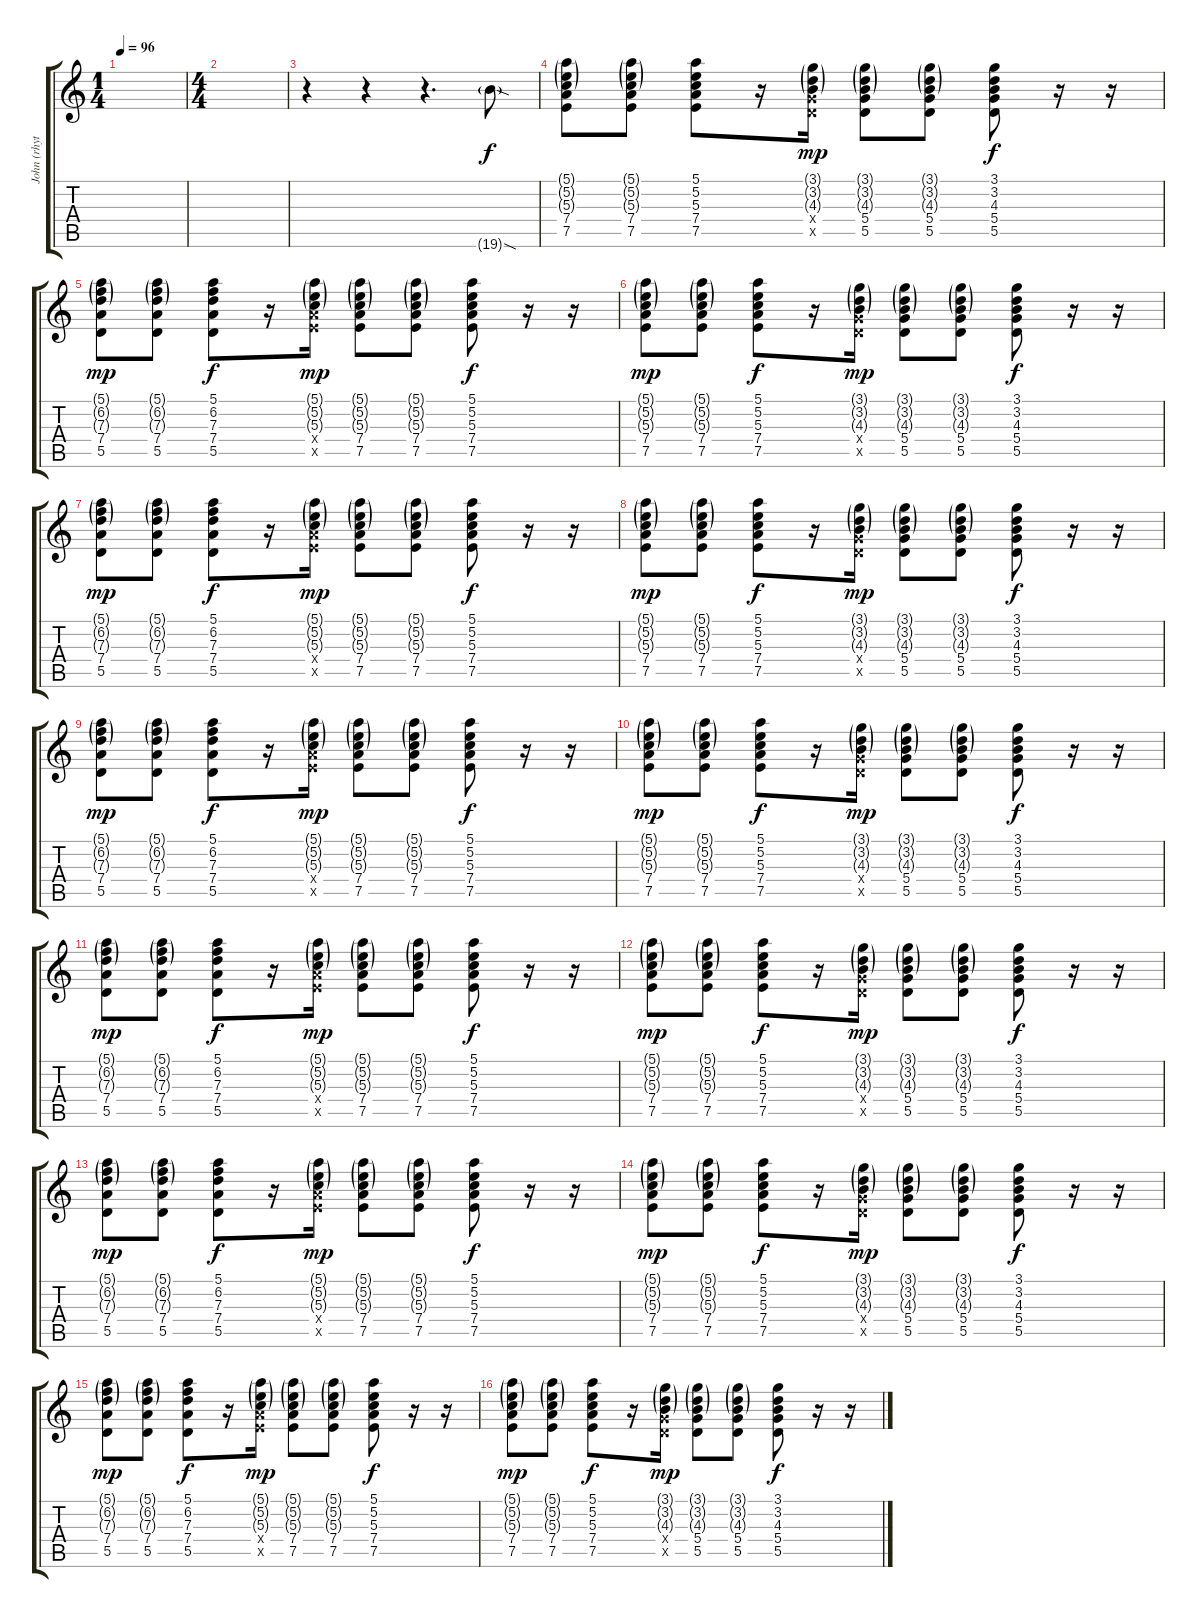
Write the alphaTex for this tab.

\track ("John (rhythm)" "John (rhyt") {instrument electricguitarjazz}
\staff {score tabs}
\tuning (E4 B3 G3 D3 A2 E2) {hide}
\ts (1 4)
\tempo 96
\clef g2
\ks c
|
\ts (4 4)
|
r.4 r.4 r.4{d} 19.6{sod g}.8 |
(5.1{g} 5.2{g} 5.3{g} 7.4 7.5).8 (5.1{g} 5.2{g} 5.3{g} 7.4 7.5).8 (5.1 5.2 5.3 7.4 7.5).8{dy f} r.16 (3.1{g} 3.2{g} 4.3{g} 5.4{x} 5.5{x}).16{dy mp} (3.1{g} 3.2{g} 4.3{g} 5.4 5.5).8 (3.1{g} 3.2{g} 4.3{g} 5.4 5.5).8 (3.1 3.2 4.3 5.4 5.5).8{dy f} r.16 r.16 |
(5.1{g} 6.2{g} 7.3{g} 7.4 5.5).8{dy mp} (5.1{g} 6.2{g} 7.3{g} 7.4 5.5).8 (5.1 6.2 7.3 7.4 5.5).8{dy f} r.16 (5.1{g} 5.2{g} 5.3{g} 7.4{x} 7.5{x}).16{dy mp} (5.1{g} 5.2{g} 5.3{g} 7.4 7.5).8 (5.1{g} 5.2{g} 5.3{g} 7.4 7.5).8 (5.1 5.2 5.3 7.4 7.5).8{dy f} r.16 r.16 |
(5.1{g} 5.2{g} 5.3{g} 7.4 7.5).8{dy mp} (5.1{g} 5.2{g} 5.3{g} 7.4 7.5).8 (5.1 5.2 5.3 7.4 7.5).8{dy f} r.16 (3.1{g} 3.2{g} 4.3{g} 5.4{x} 5.5{x}).16{dy mp} (3.1{g} 3.2{g} 4.3{g} 5.4 5.5).8 (3.1{g} 3.2{g} 4.3{g} 5.4 5.5).8 (3.1 3.2 4.3 5.4 5.5).8{dy f} r.16 r.16 |
(5.1{g} 6.2{g} 7.3{g} 7.4 5.5).8{dy mp} (5.1{g} 6.2{g} 7.3{g} 7.4 5.5).8 (5.1 6.2 7.3 7.4 5.5).8{dy f} r.16 (5.1{g} 5.2{g} 5.3{g} 7.4{x} 7.5{x}).16{dy mp} (5.1{g} 5.2{g} 5.3{g} 7.4 7.5).8 (5.1{g} 5.2{g} 5.3{g} 7.4 7.5).8 (5.1 5.2 5.3 7.4 7.5).8{dy f} r.16 r.16 |
(5.1{g} 5.2{g} 5.3{g} 7.4 7.5).8{dy mp} (5.1{g} 5.2{g} 5.3{g} 7.4 7.5).8 (5.1 5.2 5.3 7.4 7.5).8{dy f} r.16 (3.1{g} 3.2{g} 4.3{g} 5.4{x} 5.5{x}).16{dy mp} (3.1{g} 3.2{g} 4.3{g} 5.4 5.5).8 (3.1{g} 3.2{g} 4.3{g} 5.4 5.5).8 (3.1 3.2 4.3 5.4 5.5).8{dy f} r.16 r.16 |
(5.1{g} 6.2{g} 7.3{g} 7.4 5.5).8{dy mp} (5.1{g} 6.2{g} 7.3{g} 7.4 5.5).8 (5.1 6.2 7.3 7.4 5.5).8{dy f} r.16 (5.1{g} 5.2{g} 5.3{g} 7.4{x} 7.5{x}).16{dy mp} (5.1{g} 5.2{g} 5.3{g} 7.4 7.5).8 (5.1{g} 5.2{g} 5.3{g} 7.4 7.5).8 (5.1 5.2 5.3 7.4 7.5).8{dy f} r.16 r.16 |
(5.1{g} 5.2{g} 5.3{g} 7.4 7.5).8{dy mp} (5.1{g} 5.2{g} 5.3{g} 7.4 7.5).8 (5.1 5.2 5.3 7.4 7.5).8{dy f} r.16 (3.1{g} 3.2{g} 4.3{g} 5.4{x} 5.5{x}).16{dy mp} (3.1{g} 3.2{g} 4.3{g} 5.4 5.5).8 (3.1{g} 3.2{g} 4.3{g} 5.4 5.5).8 (3.1 3.2 4.3 5.4 5.5).8{dy f} r.16 r.16 |
(5.1{g} 6.2{g} 7.3{g} 7.4 5.5).8{dy mp} (5.1{g} 6.2{g} 7.3{g} 7.4 5.5).8 (5.1 6.2 7.3 7.4 5.5).8{dy f} r.16 (5.1{g} 5.2{g} 5.3{g} 7.4{x} 7.5{x}).16{dy mp} (5.1{g} 5.2{g} 5.3{g} 7.4 7.5).8 (5.1{g} 5.2{g} 5.3{g} 7.4 7.5).8 (5.1 5.2 5.3 7.4 7.5).8{dy f} r.16 r.16 |
(5.1{g} 5.2{g} 5.3{g} 7.4 7.5).8{dy mp} (5.1{g} 5.2{g} 5.3{g} 7.4 7.5).8 (5.1 5.2 5.3 7.4 7.5).8{dy f} r.16 (3.1{g} 3.2{g} 4.3{g} 5.4{x} 5.5{x}).16{dy mp} (3.1{g} 3.2{g} 4.3{g} 5.4 5.5).8 (3.1{g} 3.2{g} 4.3{g} 5.4 5.5).8 (3.1 3.2 4.3 5.4 5.5).8{dy f} r.16 r.16 |
(5.1{g} 6.2{g} 7.3{g} 7.4 5.5).8{dy mp} (5.1{g} 6.2{g} 7.3{g} 7.4 5.5).8 (5.1 6.2 7.3 7.4 5.5).8{dy f} r.16 (5.1{g} 5.2{g} 5.3{g} 7.4{x} 7.5{x}).16{dy mp} (5.1{g} 5.2{g} 5.3{g} 7.4 7.5).8 (5.1{g} 5.2{g} 5.3{g} 7.4 7.5).8 (5.1 5.2 5.3 7.4 7.5).8{dy f} r.16 r.16 |
(5.1{g} 5.2{g} 5.3{g} 7.4 7.5).8{dy mp} (5.1{g} 5.2{g} 5.3{g} 7.4 7.5).8 (5.1 5.2 5.3 7.4 7.5).8{dy f} r.16 (3.1{g} 3.2{g} 4.3{g} 5.4{x} 5.5{x}).16{dy mp} (3.1{g} 3.2{g} 4.3{g} 5.4 5.5).8 (3.1{g} 3.2{g} 4.3{g} 5.4 5.5).8 (3.1 3.2 4.3 5.4 5.5).8{dy f} r.16 r.16 |
(5.1{g} 6.2{g} 7.3{g} 7.4 5.5).8{dy mp} (5.1{g} 6.2{g} 7.3{g} 7.4 5.5).8 (5.1 6.2 7.3 7.4 5.5).8{dy f} r.16 (5.1{g} 5.2{g} 5.3{g} 7.4{x} 7.5{x}).16{dy mp} (5.1{g} 5.2{g} 5.3{g} 7.4 7.5).8 (5.1{g} 5.2{g} 5.3{g} 7.4 7.5).8 (5.1 5.2 5.3 7.4 7.5).8{dy f} r.16 r.16 |
(5.1{g} 5.2{g} 5.3{g} 7.4 7.5).8{dy mp} (5.1{g} 5.2{g} 5.3{g} 7.4 7.5).8 (5.1 5.2 5.3 7.4 7.5).8{dy f} r.16 (3.1{g} 3.2{g} 4.3{g} 5.4{x} 5.5{x}).16{dy mp} (3.1{g} 3.2{g} 4.3{g} 5.4 5.5).8 (3.1{g} 3.2{g} 4.3{g} 5.4 5.5).8 (3.1 3.2 4.3 5.4 5.5).8{dy f} r.16 r.16
